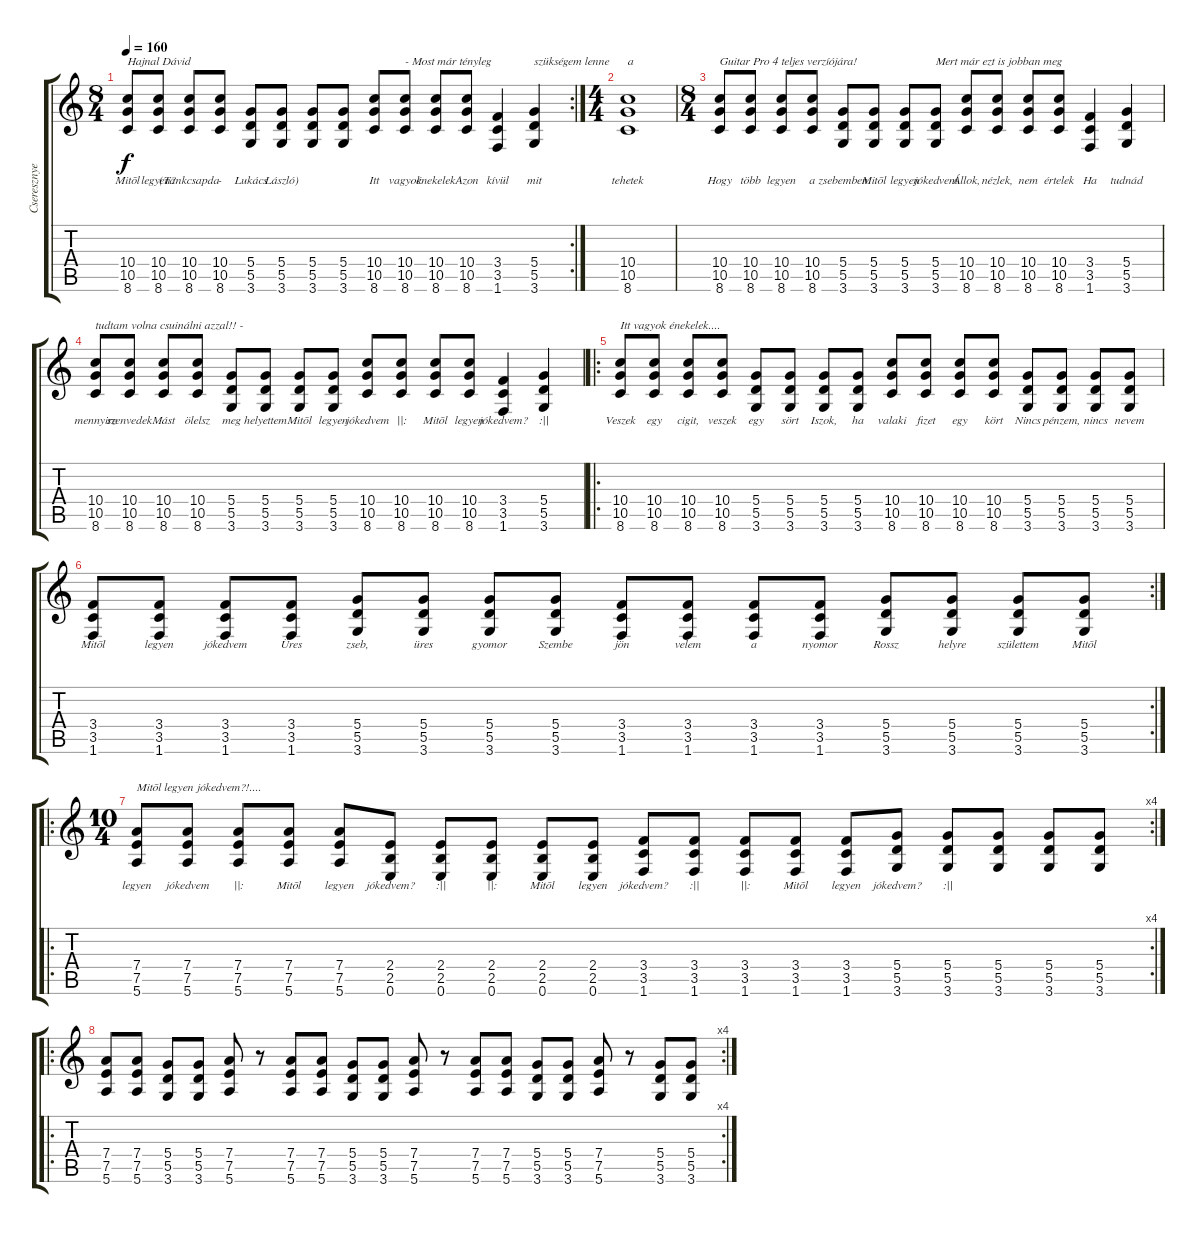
\track ("Cseresznye OverDrive soound" "Cseresznye") {instrument overdrivenguitar}
\staff {score tabs}
\tuning (E4 B3 G3 D3 A2 E2) {hide}
\rc 2
\ts (8 4)
\tempo 160
\clef g2
\ks c
(10.4 10.5 8.6).8{txt "Hajnal Dávid" lyrics (0 "Mitõl") lyrics (1 "") lyrics (2 "") lyrics (3 "") lyrics (4 "") dy f instrument overdrivenguitar} (10.4 10.5 8.6).8{lyrics (0 "legyen?") lyrics (1 "") lyrics (2 "") lyrics (3 "") lyrics (4 "")} (10.4 10.5 8.6).8{lyrics (0 "(Tankcsapda") lyrics (1 "") lyrics (2 "") lyrics (3 "") lyrics (4 "")} (10.4 10.5 8.6).8{lyrics (0 "-") lyrics (1 "") lyrics (2 "") lyrics (3 "") lyrics (4 "")} (5.4 5.5 3.6).8{lyrics (0 "Lukács") lyrics (1 "") lyrics (2 "") lyrics (3 "") lyrics (4 "")} (5.4 5.5 3.6).8{lyrics (0 "László)") lyrics (1 "") lyrics (2 "") lyrics (3 "") lyrics (4 "")} (5.4 5.5 3.6).8{lyrics (0 "") lyrics (1 "") lyrics (2 "") lyrics (3 "") lyrics (4 "")} (5.4 5.5 3.6).8{lyrics (0 "") lyrics (1 "") lyrics (2 "") lyrics (3 "") lyrics (4 "")} (10.4 10.5 8.6).8{lyrics (0 "Itt") lyrics (1 "") lyrics (2 "") lyrics (3 "") lyrics (4 "")} (10.4 10.5 8.6).8{txt "- Most már tényleg" lyrics (0 "vagyok") lyrics (1 "") lyrics (2 "") lyrics (3 "") lyrics (4 "")} (10.4 10.5 8.6).8{lyrics (0 "énekelek") lyrics (1 "") lyrics (2 "") lyrics (3 "") lyrics (4 "")} (10.4 10.5 8.6).8{lyrics (0 "Azon") lyrics (1 "") lyrics (2 "") lyrics (3 "") lyrics (4 "")} (3.4 3.5 1.6).4{lyrics (0 "kívül") lyrics (1 "") lyrics (2 "") lyrics (3 "") lyrics (4 "")} (5.4 5.5 3.6).4{txt "szükségem lenne" lyrics (0 "mit") lyrics (1 "") lyrics (2 "") lyrics (3 "") lyrics (4 "")} |
\ts (4 4)
(10.4 10.5 8.6).1{txt "a" lyrics (0 "tehetek") lyrics (1 "") lyrics (2 "") lyrics (3 "") lyrics (4 "")} |
\ts (8 4)
(10.4 10.5 8.6).8{txt "Guitar Pro 4 teljes verzíójára!" lyrics (0 "Hogy") lyrics (1 "") lyrics (2 "") lyrics (3 "") lyrics (4 "")} (10.4 10.5 8.6).8{lyrics (0 "több") lyrics (1 "") lyrics (2 "") lyrics (3 "") lyrics (4 "")} (10.4 10.5 8.6).8{lyrics (0 "legyen") lyrics (1 "") lyrics (2 "") lyrics (3 "") lyrics (4 "")} (10.4 10.5 8.6).8{lyrics (0 "a") lyrics (1 "") lyrics (2 "") lyrics (3 "") lyrics (4 "")} (5.4 5.5 3.6).8{lyrics (0 "zsebemben") lyrics (1 "") lyrics (2 "") lyrics (3 "") lyrics (4 "")} (5.4 5.5 3.6).8{lyrics (0 "Mitõl") lyrics (1 "") lyrics (2 "") lyrics (3 "") lyrics (4 "")} (5.4 5.5 3.6).8{lyrics (0 "legyen") lyrics (1 "") lyrics (2 "") lyrics (3 "") lyrics (4 "")} (5.4 5.5 3.6).8{txt "Mert már ezt is jobban meg" lyrics (0 "jókedvem") lyrics (1 "") lyrics (2 "") lyrics (3 "") lyrics (4 "")} (10.4 10.5 8.6).8{lyrics (0 "Állok,") lyrics (1 "") lyrics (2 "") lyrics (3 "") lyrics (4 "")} (10.4 10.5 8.6).8{lyrics (0 "nézlek,") lyrics (1 "") lyrics (2 "") lyrics (3 "") lyrics (4 "")} (10.4 10.5 8.6).8{lyrics (0 "nem") lyrics (1 "") lyrics (2 "") lyrics (3 "") lyrics (4 "")} (10.4 10.5 8.6).8{lyrics (0 "értelek") lyrics (1 "") lyrics (2 "") lyrics (3 "") lyrics (4 "")} (3.4 3.5 1.6).4{lyrics (0 "Ha") lyrics (1 "") lyrics (2 "") lyrics (3 "") lyrics (4 "")} (5.4 5.5 3.6).4{lyrics (0 "tudnád") lyrics (1 "") lyrics (2 "") lyrics (3 "") lyrics (4 "")} |
(10.4 10.5 8.6).8{txt "tudtam volna csuinálni azzal!! -" lyrics (0 "mennyire") lyrics (1 "") lyrics (2 "") lyrics (3 "") lyrics (4 "")} (10.4 10.5 8.6).8{lyrics (0 "szenvedek") lyrics (1 "") lyrics (2 "") lyrics (3 "") lyrics (4 "")} (10.4 10.5 8.6).8{lyrics (0 "Mást") lyrics (1 "") lyrics (2 "") lyrics (3 "") lyrics (4 "")} (10.4 10.5 8.6).8{lyrics (0 "ölelsz") lyrics (1 "") lyrics (2 "") lyrics (3 "") lyrics (4 "")} (5.4 5.5 3.6).8{lyrics (0 "meg") lyrics (1 "") lyrics (2 "") lyrics (3 "") lyrics (4 "")} (5.4 5.5 3.6).8{lyrics (0 "helyettem") lyrics (1 "") lyrics (2 "") lyrics (3 "") lyrics (4 "")} (5.4 5.5 3.6).8{lyrics (0 "Mitõl") lyrics (1 "") lyrics (2 "") lyrics (3 "") lyrics (4 "")} (5.4 5.5 3.6).8{lyrics (0 "legyen") lyrics (1 "") lyrics (2 "") lyrics (3 "") lyrics (4 "")} (10.4 10.5 8.6).8{lyrics (0 "jókedvem") lyrics (1 "") lyrics (2 "") lyrics (3 "") lyrics (4 "")} (10.4 10.5 8.6).8{lyrics (0 "||:") lyrics (1 "") lyrics (2 "") lyrics (3 "") lyrics (4 "")} (10.4 10.5 8.6).8{lyrics (0 "Mitõl") lyrics (1 "") lyrics (2 "") lyrics (3 "") lyrics (4 "")} (10.4 10.5 8.6).8{lyrics (0 "legyen") lyrics (1 "") lyrics (2 "") lyrics (3 "") lyrics (4 "")} (3.4 3.5 1.6).4{lyrics (0 "jókedvem?") lyrics (1 "") lyrics (2 "") lyrics (3 "") lyrics (4 "")} (5.4 5.5 3.6).4{lyrics (0 ":||") lyrics (1 "") lyrics (2 "") lyrics (3 "") lyrics (4 "")} |
\ro
(10.4 10.5 8.6).8{txt "Itt vagyok énekelek...." lyrics (0 "Veszek") lyrics (1 "") lyrics (2 "") lyrics (3 "") lyrics (4 "")} (10.4 10.5 8.6).8{lyrics (0 "egy") lyrics (1 "") lyrics (2 "") lyrics (3 "") lyrics (4 "")} (10.4 10.5 8.6).8{lyrics (0 "cigit,") lyrics (1 "") lyrics (2 "") lyrics (3 "") lyrics (4 "")} (10.4 10.5 8.6).8{lyrics (0 "veszek") lyrics (1 "") lyrics (2 "") lyrics (3 "") lyrics (4 "")} (5.4 5.5 3.6).8{lyrics (0 "egy") lyrics (1 "") lyrics (2 "") lyrics (3 "") lyrics (4 "")} (5.4 5.5 3.6).8{lyrics (0 "sört") lyrics (1 "") lyrics (2 "") lyrics (3 "") lyrics (4 "")} (5.4 5.5 3.6).8{lyrics (0 "Iszok,") lyrics (1 "") lyrics (2 "") lyrics (3 "") lyrics (4 "")} (5.4 5.5 3.6).8{lyrics (0 "ha") lyrics (1 "") lyrics (2 "") lyrics (3 "") lyrics (4 "")} (10.4 10.5 8.6).8{lyrics (0 "valaki") lyrics (1 "") lyrics (2 "") lyrics (3 "") lyrics (4 "")} (10.4 10.5 8.6).8{lyrics (0 "fizet") lyrics (1 "") lyrics (2 "") lyrics (3 "") lyrics (4 "")} (10.4 10.5 8.6).8{lyrics (0 "egy") lyrics (1 "") lyrics (2 "") lyrics (3 "") lyrics (4 "")} (10.4 10.5 8.6).8{lyrics (0 "kört") lyrics (1 "") lyrics (2 "") lyrics (3 "") lyrics (4 "")} (5.4 5.5 3.6).8{lyrics (0 "Nincs") lyrics (1 "") lyrics (2 "") lyrics (3 "") lyrics (4 "")} (5.4 5.5 3.6).8{lyrics (0 "pénzem,") lyrics (1 "") lyrics (2 "") lyrics (3 "") lyrics (4 "")} (5.4 5.5 3.6).8{lyrics (0 "nincs") lyrics (1 "") lyrics (2 "") lyrics (3 "") lyrics (4 "")} (5.4 5.5 3.6).8{lyrics (0 "nevem") lyrics (1 "") lyrics (2 "") lyrics (3 "") lyrics (4 "")} |
\rc 2
(3.4 3.5 1.6).8{lyrics (0 "Mitõl") lyrics (1 "") lyrics (2 "") lyrics (3 "") lyrics (4 "")} (3.4 3.5 1.6).8{lyrics (0 "legyen") lyrics (1 "") lyrics (2 "") lyrics (3 "") lyrics (4 "")} (3.4 3.5 1.6).8{lyrics (0 "jókedvem") lyrics (1 "") lyrics (2 "") lyrics (3 "") lyrics (4 "")} (3.4 3.5 1.6).8{lyrics (0 "Üres") lyrics (1 "") lyrics (2 "") lyrics (3 "") lyrics (4 "")} (5.4 5.5 3.6).8{lyrics (0 "zseb,") lyrics (1 "") lyrics (2 "") lyrics (3 "") lyrics (4 "")} (5.4 5.5 3.6).8{lyrics (0 "üres") lyrics (1 "") lyrics (2 "") lyrics (3 "") lyrics (4 "")} (5.4 5.5 3.6).8{lyrics (0 "gyomor") lyrics (1 "") lyrics (2 "") lyrics (3 "") lyrics (4 "")} (5.4 5.5 3.6).8{lyrics (0 "Szembe") lyrics (1 "") lyrics (2 "") lyrics (3 "") lyrics (4 "")} (3.4 3.5 1.6).8{lyrics (0 "jön") lyrics (1 "") lyrics (2 "") lyrics (3 "") lyrics (4 "")} (3.4 3.5 1.6).8{lyrics (0 "velem") lyrics (1 "") lyrics (2 "") lyrics (3 "") lyrics (4 "")} (3.4 3.5 1.6).8{lyrics (0 "a") lyrics (1 "") lyrics (2 "") lyrics (3 "") lyrics (4 "")} (3.4 3.5 1.6).8{lyrics (0 "nyomor") lyrics (1 "") lyrics (2 "") lyrics (3 "") lyrics (4 "")} (5.4 5.5 3.6).8{lyrics (0 "Rossz") lyrics (1 "") lyrics (2 "") lyrics (3 "") lyrics (4 "")} (5.4 5.5 3.6).8{lyrics (0 "helyre") lyrics (1 "") lyrics (2 "") lyrics (3 "") lyrics (4 "")} (5.4 5.5 3.6).8{lyrics (0 "születtem") lyrics (1 "") lyrics (2 "") lyrics (3 "") lyrics (4 "")} (5.4 5.5 3.6).8{lyrics (0 "Mitõl") lyrics (1 "") lyrics (2 "") lyrics (3 "") lyrics (4 "")} |
\ro
\rc 4
\ts (10 4)
(7.4 7.5 5.6).8{txt "Mitõl legyen jókedvem?!...." lyrics (0 "legyen") lyrics (1 "") lyrics (2 "") lyrics (3 "") lyrics (4 "")} (7.4 7.5 5.6).8{lyrics (0 "jókedvem") lyrics (1 "") lyrics (2 "") lyrics (3 "") lyrics (4 "")} (7.4 7.5 5.6).8{lyrics (0 "||:") lyrics (1 "") lyrics (2 "") lyrics (3 "") lyrics (4 "")} (7.4 7.5 5.6).8{lyrics (0 "Mitõl") lyrics (1 "") lyrics (2 "") lyrics (3 "") lyrics (4 "")} (7.4 7.5 5.6).8{lyrics (0 "legyen") lyrics (1 "") lyrics (2 "") lyrics (3 "") lyrics (4 "")} (2.4 2.5 0.6).8{lyrics (0 "jókedvem?") lyrics (1 "") lyrics (2 "") lyrics (3 "") lyrics (4 "")} (2.4 2.5 0.6).8{lyrics (0 ":||") lyrics (1 "") lyrics (2 "") lyrics (3 "") lyrics (4 "")} (2.4 2.5 0.6).8{lyrics (0 "||:") lyrics (1 "") lyrics (2 "") lyrics (3 "") lyrics (4 "")} (2.4 2.5 0.6).8{lyrics (0 "Mitõl") lyrics (1 "") lyrics (2 "") lyrics (3 "") lyrics (4 "")} (2.4 2.5 0.6).8{lyrics (0 "legyen") lyrics (1 "") lyrics (2 "") lyrics (3 "") lyrics (4 "")} (3.4 3.5 1.6).8{lyrics (0 "jókedvem?") lyrics (1 "") lyrics (2 "") lyrics (3 "") lyrics (4 "")} (3.4 3.5 1.6).8{lyrics (0 ":||") lyrics (1 "") lyrics (2 "") lyrics (3 "") lyrics (4 "")} (3.4 3.5 1.6).8{lyrics (0 "||:") lyrics (1 "") lyrics (2 "") lyrics (3 "") lyrics (4 "")} (3.4 3.5 1.6).8{lyrics (0 "Mitõl") lyrics (1 "") lyrics (2 "") lyrics (3 "") lyrics (4 "")} (3.4 3.5 1.6).8{lyrics (0 "legyen") lyrics (1 "") lyrics (2 "") lyrics (3 "") lyrics (4 "")} (5.4 5.5 3.6).8{lyrics (0 "jókedvem?") lyrics (1 "") lyrics (2 "") lyrics (3 "") lyrics (4 "")} (5.4 5.5 3.6).8{lyrics (0 ":||") lyrics (1 "") lyrics (2 "") lyrics (3 "") lyrics (4 "")} (5.4 5.5 3.6).8 (5.4 5.5 3.6).8 (5.4 5.5 3.6).8 |
\ro
\rc 4
(7.4 7.5 5.6).8 (7.4 7.5 5.6).8 (5.4 5.5 3.6).8 (5.4 5.5 3.6).8 (7.4 7.5 5.6).8 r.8 (7.4 7.5 5.6).8 (7.4 7.5 5.6).8 (5.4 5.5 3.6).8 (5.4 5.5 3.6).8 (7.4 7.5 5.6).8 r.8 (7.4 7.5 5.6).8 (7.4 7.5 5.6).8 (5.4 5.5 3.6).8 (5.4 5.5 3.6).8 (7.4 7.5 5.6).8 r.8 (5.4 5.5 3.6).8 (5.4 5.5 3.6).8
